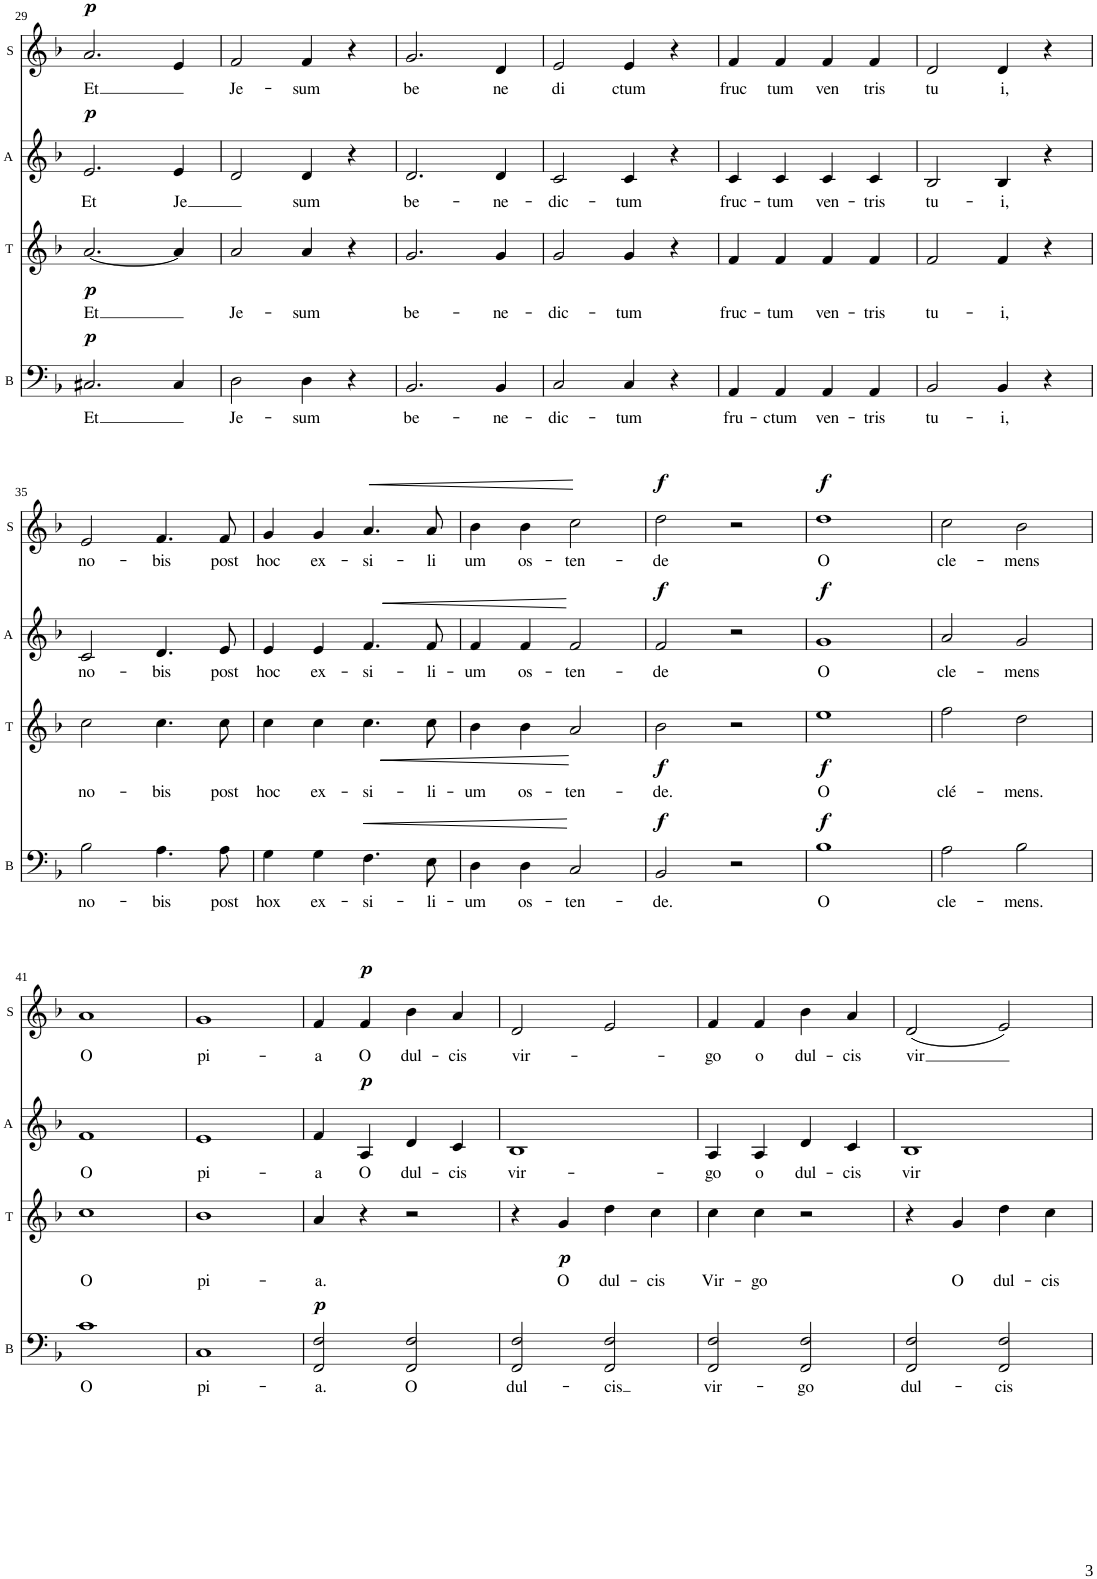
**kern	**text	**dynam	**kern	**text	**dynam	**kern	**text	**dynam	**kern	**text	**dynam
*part4	*part4	*part4	*part3	*part3	*part3	*part2	*part2	*part2	*part1	*part1	*part1
*staff4	*staff4	*staff4	*staff3	*staff3	*staff3	*staff2	*staff2	*staff2	*staff1	*staff1	*staff1
*I"Basse	*	*	*I"Tenor	*	*	*I"Alto	*	*	*I"Soprano	*	*
*I'B	*	*	*I'T	*	*	*I'A	*	*	*I'S	*	*
!!LO:PB:g=z
*clefF4	*	*	*clefG2	*	*	*clefG2	*	*	*clefG2	*	*
*Trd7c12	*	*	*	*	*	*	*	*	*	*	*
*k[b-]	*	*	*k[b-]	*	*	*k[b-]	*	*	*k[b-]	*	*
*F:	*	*	*F:	*	*	*F:	*	*	*F:	*	*
*M4/4	*	*	*M4/4	*	*	*M4/4	*	*	*M4/4	*	*
*met(c)	*	*	*met(c)	*	*	*met(c)	*	*	*met(c)	*	*
=29	=29	=29	=29	=29	=29	=29	=29	=29	=29	=29	=29
!	!LO:LY:b	!LO:DY:a	!	!LO:LY:b	!LO:DY:b	!	!LO:LY:b	!LO:DY:a	!	!LO:LY:b	!LO:DY:a
2.C#X/	Et	p	[2.a/	Et	p	2.e/	Et	p	2.a/	Et	p
!	!	!	!	!	!	!	!LO:LY:b	!	!	!	!
4C#/	.	.	4a/]	.	.	4e/	Je	.	4e/	.	.
=30	=30	=30	=30	=30	=30	=30	=30	=30	=30	=30	=30
!	!LO:LY:b	!	!	!LO:LY:b	!	!	!	!	!	!LO:LY:b	!
2D\	Je-	.	2a/	Je-	.	2d/	.	.	2f/	Je-	.
!	!LO:LY:b	!	!	!LO:LY:b	!	!	!LO:LY:b	!	!	!LO:LY:b	!
4D\	-sum	.	4a/	-sum	.	4d/	sum	.	4f/	-sum	.
4r	.	.	4r	.	.	4r	.	.	4r	.	.
=31	=31	=31	=31	=31	=31	=31	=31	=31	=31	=31	=31
!	!LO:LY:b	!	!	!LO:LY:b	!	!	!LO:LY:b	!	!	!LO:LY:b	!
2.BB-/	be-	.	2.g/	be-	.	2.d/	be-	.	2.g/	be	.
!	!LO:LY:b	!	!	!LO:LY:b	!	!	!LO:LY:b	!	!	!LO:LY:b	!
4BB-/	-ne-	.	4g/	-ne-	.	4d/	-ne-	.	4d/	ne	.
=32	=32	=32	=32	=32	=32	=32	=32	=32	=32	=32	=32
!	!LO:LY:b	!	!	!LO:LY:b	!	!	!LO:LY:b	!	!	!LO:LY:b	!
2C/	-dic-	.	2g/	-dic-	.	2c/	-dic-	.	2e/	di	.
!	!LO:LY:b	!	!	!LO:LY:b	!	!	!LO:LY:b	!	!	!LO:LY:b	!
4C/	-tum	.	4g/	-tum	.	4c/	-tum	.	4e/	ctum	.
4r	.	.	4r	.	.	4r	.	.	4r	.	.
=33	=33	=33	=33	=33	=33	=33	=33	=33	=33	=33	=33
!	!LO:LY:b	!	!	!LO:LY:b	!	!	!LO:LY:b	!	!	!LO:LY:b	!
4AA/	fru-	.	4f/	fruc-	.	4c/	fruc-	.	4f/	fruc	.
!	!LO:LY:b	!	!	!LO:LY:b	!	!	!LO:LY:b	!	!	!LO:LY:b	!
4AA/	-ctum	.	4f/	-tum	.	4c/	-tum	.	4f/	tum	.
!	!LO:LY:b	!	!	!LO:LY:b	!	!	!LO:LY:b	!	!	!LO:LY:b	!
4AA/	ven-	.	4f/	ven-	.	4c/	ven-	.	4f/	ven	.
!	!LO:LY:b	!	!	!LO:LY:b	!	!	!LO:LY:b	!	!	!LO:LY:b	!
4AA/	-tris	.	4f/	-tris	.	4c/	-tris	.	4f/	tris	.
=34	=34	=34	=34	=34	=34	=34	=34	=34	=34	=34	=34
!	!LO:LY:b	!	!	!LO:LY:b	!	!	!LO:LY:b	!	!	!LO:LY:b	!
2BB-/	tu-	.	2f/	tu-	.	2B-/	tu-	.	2d/	tu	.
!	!LO:LY:b	!	!	!LO:LY:b	!	!	!LO:LY:b	!	!	!LO:LY:b	!
4BB-/	-i,	.	4f/	-i,	.	4B-/	-i,	.	4d/	i,	.
4r	.	.	4r	.	.	4r	.	.	4r	.	.
!!LO:LB:g=z
=35	=35	=35	=35	=35	=35	=35	=35	=35	=35	=35	=35
!	!LO:LY:b	!	!	!LO:LY:b	!	!	!LO:LY:b	!	!	!LO:LY:b	!
2B-\	no-	.	2cc\	no-	.	2c/	no-	.	2e/	no-	.
!	!LO:LY:b	!	!	!LO:LY:b	!	!	!LO:LY:b	!	!	!LO:LY:b	!
4.A\	-bis	.	4.cc\	-bis	.	4.d/	-bis	.	4.f/	-bis	.
!	!LO:LY:b	!	!	!LO:LY:b	!	!	!LO:LY:b	!	!	!LO:LY:b	!
8A\	post	.	8cc\	post	.	8e/	post	.	8f/	post	.
=36	=36	=36	=36	=36	=36	=36	=36	=36	=36	=36	=36
!	!LO:LY:b	!	!	!LO:LY:b	!	!	!LO:LY:b	!	!	!LO:LY:b	!
4G\	hox	.	4cc\	hoc	.	4e/	hoc	.	4g/	hoc	.
!	!LO:LY:b	!	!	!LO:LY:b	!	!	!LO:LY:b	!	!	!LO:LY:b	!
4G\	ex-	.	4cc\	ex-	.	4e/	ex-	.	4g/	ex-	.
!	!LO:LY:b	!	!	!LO:LY:b	!	!	!LO:LY:b	!	!	!LO:LY:b	!
4.F\	-si-	.	4.cc\	-si-	.	4.f/	-si-	.	4.a/	-si-	.
!	!LO:LY:b	!	!	!LO:LY:b	!	!	!LO:LY:b	!	!	!LO:LY:b	!
8E\	-li-	.	8cc\	-li-	.	8f/	-li-	.	8a/	-li	.
=37	=37	=37	=37	=37	=37	=37	=37	=37	=37	=37	=37
!	!LO:LY:b	!	!	!LO:LY:b	!	!	!LO:LY:b	!	!	!LO:LY:b	!
4D\	-um	.	4b-\	-um	.	4f/	-um	.	4b-\	um	.
!	!LO:LY:b	!	!	!LO:LY:b	!	!	!LO:LY:b	!	!	!LO:LY:b	!
4D\	os-	.	4b-\	os-	.	4f/	os-	.	4b-\	os-	.
!	!LO:LY:b	!	!	!LO:LY:b	!	!	!LO:LY:b	!	!	!LO:LY:b	!
2C/	-ten-	.	2a/	-ten-	.	2f/	-ten-	.	2cc\	-ten-	.
=38	=38	=38	=38	=38	=38	=38	=38	=38	=38	=38	=38
!	!LO:LY:b	!LO:DY:a	!	!LO:LY:b	!LO:DY:b	!	!LO:LY:b	!LO:DY:a	!	!LO:LY:b	!LO:DY:a
2BB-/	-de.	f	2b-\	-de.	f	2f/	-de	f	2dd\	-de	f
2r	.	.	2r	.	.	2r	.	.	2r	.	.
=39	=39	=39	=39	=39	=39	=39	=39	=39	=39	=39	=39
!	!LO:LY:b	!LO:DY:a	!	!LO:LY:b	!LO:DY:b	!	!LO:LY:b	!LO:DY:a	!	!LO:LY:b	!LO:DY:a
1B-	O	f	1ee	O	f	1g	O	f	1dd	O	f
=40	=40	=40	=40	=40	=40	=40	=40	=40	=40	=40	=40
!	!LO:LY:b	!	!	!LO:LY:b	!	!	!LO:LY:b	!	!	!LO:LY:b	!
2A\	cle-	.	2ff\	clé-	.	2a/	cle-	.	2cc\	cle-	.
!	!LO:LY:b	!	!	!LO:LY:b	!	!	!LO:LY:b	!	!	!LO:LY:b	!
2B-\	-mens.	.	2dd\	-mens.	.	2g/	-mens	.	2b-\	-mens	.
!!LO:LB:g=z
=41	=41	=41	=41	=41	=41	=41	=41	=41	=41	=41	=41
!	!LO:LY:b	!	!	!LO:LY:b	!	!	!LO:LY:b	!	!	!LO:LY:b	!
1c	O	.	1cc	O	.	1f	O	.	1a	O	.
=42	=42	=42	=42	=42	=42	=42	=42	=42	=42	=42	=42
!	!LO:LY:b	!	!	!LO:LY:b	!	!	!LO:LY:b	!	!	!LO:LY:b	!
1C	pi-	.	1b-	pi-	.	1e	pi-	.	1g	pi-	.
=43	=43	=43	=43	=43	=43	=43	=43	=43	=43	=43	=43
!	!LO:LY:b	!LO:DY:a	!	!LO:LY:b	!	!	!LO:LY:b	!	!	!LO:LY:b	!
2FF/ 2F/	-a.	p	4a/	-a.	.	4f/	-a	.	4f/	-a	.
!	!	!	!	!	!	!	!LO:LY:b	!LO:DY:a	!	!LO:LY:b	!LO:DY:a
.	.	.	4r	.	.	4A/	O	p	4f/	O	p
!	!LO:LY:b	!	!	!	!	!	!LO:LY:b	!	!	!LO:LY:b	!
2FF/ 2F/	O	.	2r	.	.	4d/	dul-	.	4b-\	dul-	.
!	!	!	!	!	!	!	!LO:LY:b	!	!	!LO:LY:b	!
.	.	.	.	.	.	4c/	-cis	.	4a/	-cis	.
=44	=44	=44	=44	=44	=44	=44	=44	=44	=44	=44	=44
!	!LO:LY:b	!	!	!	!	!	!LO:LY:b	!	!	!LO:LY:b	!
2FF/ 2F/	dul-	.	4r	.	.	1B-	vir-	.	2d/	vir-	.
!	!	!	!	!LO:LY:b	!LO:DY:b	!	!	!	!	!	!
.	.	.	4g/	O	p	.	.	.	.	.	.
!	!LO:LY:b	!	!	!LO:LY:b	!	!	!	!	!	!	!
2FF/ 2F/	-cis	.	4dd\	dul-	.	.	.	.	2e/	.	.
!	!	!	!	!LO:LY:b	!	!	!	!	!	!	!
.	.	.	4cc\	-cis	.	.	.	.	.	.	.
=45	=45	=45	=45	=45	=45	=45	=45	=45	=45	=45	=45
!	!LO:LY:b	!	!	!LO:LY:b	!	!	!LO:LY:b	!	!	!LO:LY:b	!
2FF/ 2F/	vir-	.	4cc\	Vir-	.	4A/	-go	.	4f/	-go	.
!	!	!	!	!LO:LY:b	!	!	!LO:LY:b	!	!	!LO:LY:b	!
.	.	.	4cc\	-go	.	4A/	o	.	4f/	o	.
!	!LO:LY:b	!	!	!	!	!	!LO:LY:b	!	!	!LO:LY:b	!
2FF/ 2F/	-go	.	2r	.	.	4d/	dul-	.	4b-\	dul-	.
!	!	!	!	!	!	!	!LO:LY:b	!	!	!LO:LY:b	!
.	.	.	.	.	.	4c/	-cis	.	4a/	-cis	.
=46	=46	=46	=46	=46	=46	=46	=46	=46	=46	=46	=46
!	!LO:LY:b	!	!	!	!	!	!LO:LY:b	!	!	!LO:LY:b	!
2FF/ 2F/	dul-	.	4r	.	.	1B-	vir	.	(2d/	-vir	.
!	!	!	!	!LO:LY:b	!	!	!	!	!	!	!
.	.	.	4g/	O	.	.	.	.	.	.	.
!	!LO:LY:b	!	!	!LO:LY:b	!	!	!	!	!	!	!
2FF/ 2F/	-cis	.	4dd\	dul-	.	.	.	.	2e/)	.	.
!	!	!	!	!LO:LY:b	!	!	!	!	!	!	!
.	.	.	4cc\	-cis	.	.	.	.	.	.	.
=	=	=	=	=	=	=	=	=	=	=	=
*-	*-	*-	*-	*-	*-	*-	*-	*-	*-	*-	*-
